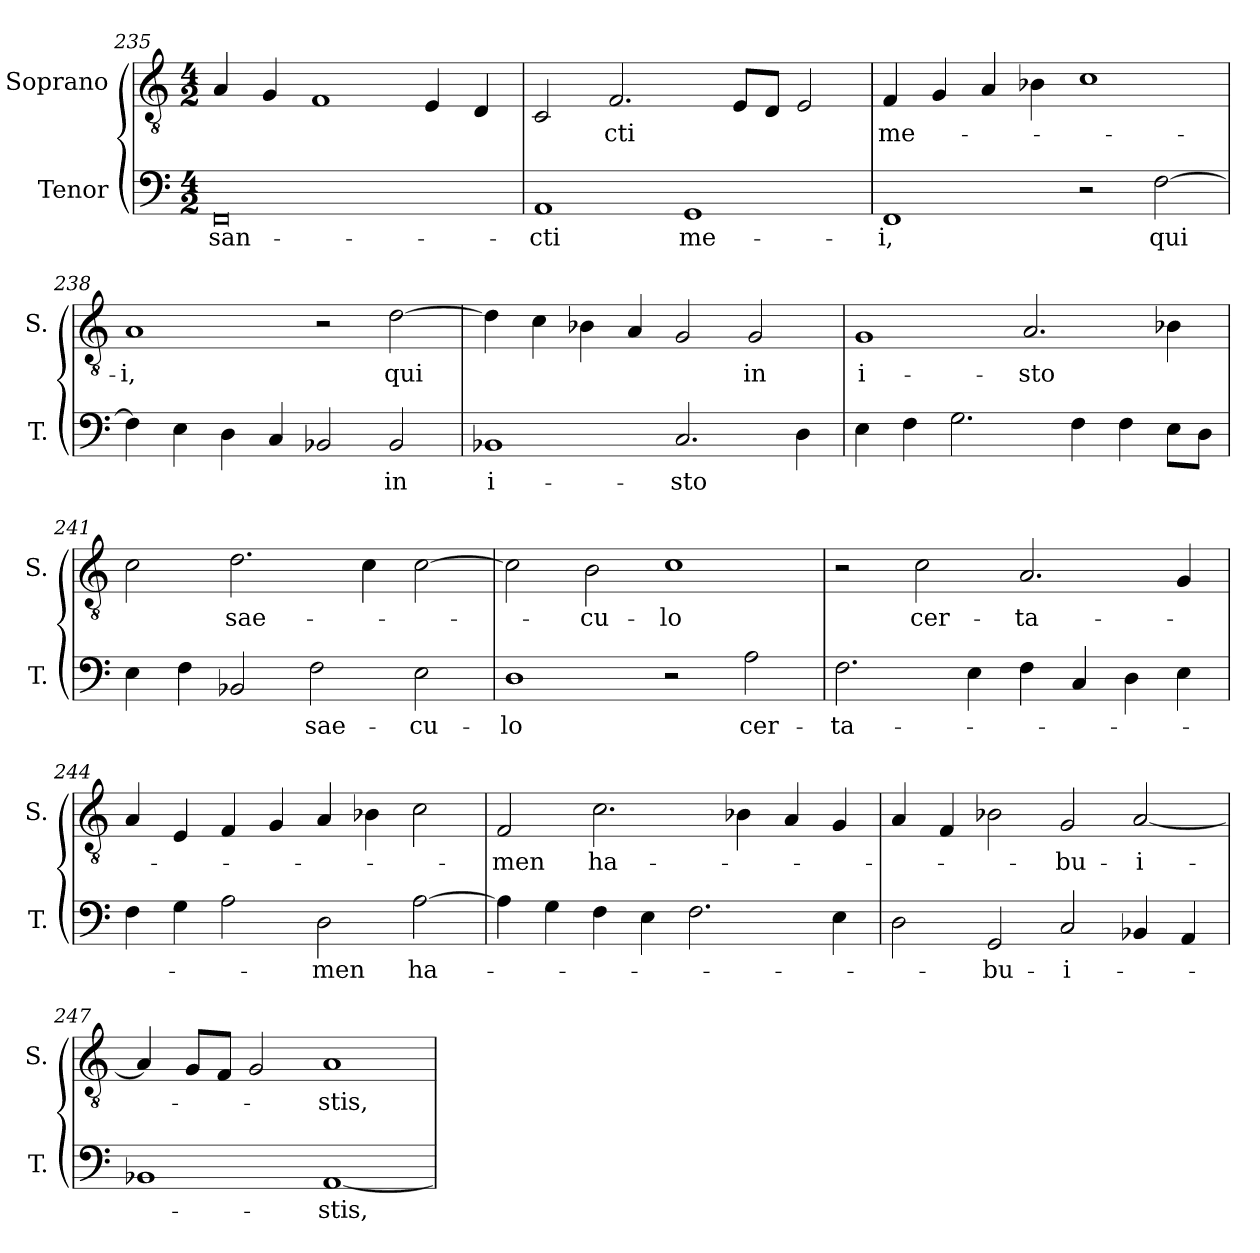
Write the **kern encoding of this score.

**kern	**text	**kern	**text
*part2	*part2	*part1	*part1
*staff2	*staff2	*staff1	*staff1
*I"Tenor	*	*I"Soprano	*
*I'T.	*	*I'S.	*
*clefF4	*	*clefGv2	*
*ITrd7c12	*	*ITrd7c12	*
*k[]	*	*k[]	*
*C:	*	*C:	*
*M4/2	*	*M4/2	*
=235	=235	=235	=235
!	!LO:LY:b:color=#000000	!	!
0FFFi	san-	4AAi/	.
.	.	4GGi/	.
.	.	1FFi	.
.	.	4EEi/	.
.	.	4DDi/	.
=236	=236	=236	=236
!	!LO:LY:b:color=#000000	!	!
1AAAi	-cti	2CCi/	.
!	!	!	!LO:LY:b:color=#000000
.	.	2.FFi/	-cti
!	!LO:LY:b:color=#000000	!	!
1GGGi	me-	.	.
.	.	8EEi/L	.
.	.	8DDi/J	.
.	.	2EEi/	.
=237	=237	=237	=237
!	!LO:LY:b:color=#000000	!	!
!	!	!	!LO:LY:b:color=#000000
1FFFi	-i,	4FFi/	me-
.	.	4GGi/	.
.	.	4AAi/	.
.	.	4BB-Xi\	.
2r	.	1Ci	.
!	!LO:LY:b:color=#000000	!	!
[2FFi\	qui	.	.
!!LO:LB:g=z
=238	=238	=238	=238
!	!	!	!LO:LY:b:color=#000000
4FFi\]	.	1AAi	-i,
4EEi\	.	.	.
4DDi\	.	.	.
4CCi/	.	.	.
2BBB-Xi/	.	2r	.
!	!LO:LY:b:color=#000000	!	!
!	!	!	!LO:LY:b:color=#000000
2BBB-i/	in	[2Di\	qui
=239	=239	=239	=239
!	!LO:LY:b:color=#000000	!	!
1BBB-Xi	i-	4Di\]	.
.	.	4Ci\	.
.	.	4BB-Xi\	.
.	.	4AAi/	.
!	!LO:LY:b:color=#000000	!	!
2.CCi/	-sto	2GGi/	.
!	!	!	!LO:LY:b:color=#000000
.	.	2GGi/	in
4DDi\	.	.	.
=240	=240	=240	=240
!	!	!	!LO:LY:b:color=#000000
4EEi\	.	1GGi	i-
4FFi\	.	.	.
2.GGi\	.	.	.
!	!	!	!LO:LY:b:color=#000000
.	.	2.AAi/	-sto
4FFi\	.	.	.
4FFi\	.	.	.
8EEi\L	.	4BB-Xi\	.
8DDi\J	.	.	.
=241	=241	=241	=241
4EEi\	.	2Ci\	.
4FFi\	.	.	.
!	!	!	!LO:LY:b:color=#000000
2BBB-Xi/	.	2.Di\	sae-
!	!LO:LY:b:color=#000000	!	!
2FFi\	sae-	.	.
.	.	4Ci\	.
!	!LO:LY:b:color=#000000	!	!
2EEi\	-cu-	[2Ci\	.
=242	=242	=242	=242
!	!LO:LY:b:color=#000000	!	!
1DDi	-lo	2Ci\]	.
!	!	!	!LO:LY:b:color=#000000
.	.	2BBi\	-cu-
!	!	!	!LO:LY:b:color=#000000
2r	.	1Ci	-lo
!	!LO:LY:b:color=#000000	!	!
2AAi\	cer-	.	.
=243	=243	=243	=243
!	!LO:LY:b:color=#000000	!	!
2.FFi\	-ta-	2r	.
!	!	!	!LO:LY:b:color=#000000
.	.	2Ci\	cer-
4EEi\	.	.	.
!	!	!	!LO:LY:b:color=#000000
4FFi\	.	2.AAi/	-ta-
4CCi/	.	.	.
4DDi\	.	.	.
4EEi\	.	4GGi/	.
=244	=244	=244	=244
4FFi\	.	4AAi/	.
4GGi\	.	4EEi/	.
2AAi\	.	4FFi/	.
.	.	4GGi/	.
!	!LO:LY:b:color=#000000	!	!
2DDi\	-men	4AAi/	.
.	.	4BB-Xi\	.
!	!LO:LY:b:color=#000000	!	!
[2AAi\	ha-	2Ci\	.
!!LO:LB:g=z
=245	=245	=245	=245
!	!	!	!LO:LY:b:color=#000000
4AAi\]	.	2FFi/	-men
4GGi\	.	.	.
!	!	!	!LO:LY:b:color=#000000
4FFi\	.	2.Ci\	ha-
4EEi\	.	.	.
2.FFi\	.	.	.
.	.	4BB-Xi\	.
.	.	4AAi/	.
4EEi\	.	4GGi/	.
=246	=246	=246	=246
2DDi\	.	4AAi/	.
.	.	4FFi/	.
!	!LO:LY:b:color=#000000	!	!
2GGGi/	-bu-	2BB-Xi\	.
!	!LO:LY:b:color=#000000	!	!
!	!	!	!LO:LY:b:color=#000000
2CCi/	-i-	2GGi/	-bu-
!	!	!	!LO:LY:b:color=#000000
4BBB-Xi/	.	[2AAi/	-i-
4AAAi/	.	.	.
=247	=247	=247	=247
1BBB-Xi	.	4AAi/]	.
.	.	8GGi/L	.
.	.	8FFi/J	.
.	.	2GGi/	.
!	!LO:LY:b:color=#000000	!	!
!	!	!	!LO:LY:b:color=#000000
[1AAAi	-stis,	1AAi	-stis,
=	=	=	=
*-	*-	*-	*-
